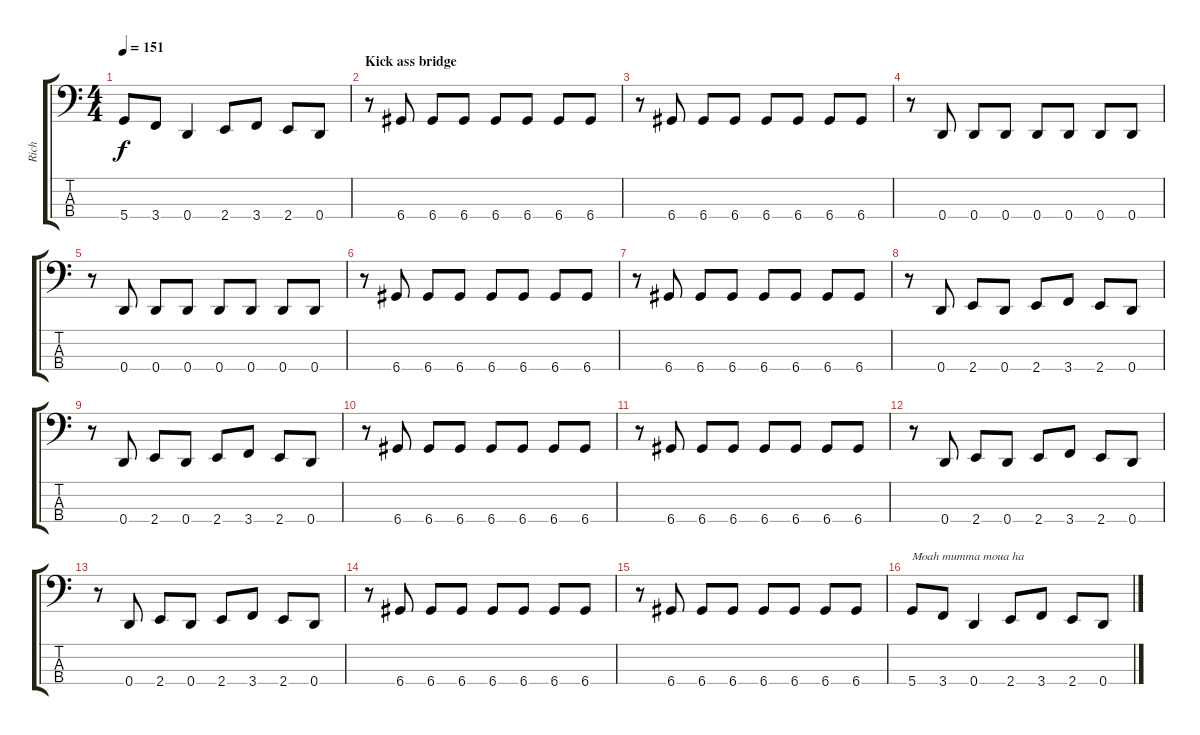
\track ("Rich" "Rich") {instrument electricbassfinger}
\staff {score tabs}
\tuning (G2 D2 A1 D1) {hide}
\ts (4 4)
\tempo 151
\clef f4
\ks c
5.4.8{dy f} 3.4.8 0.4.4 2.4.8 3.4.8 2.4.8 0.4.8 |
\section ("" "Kick ass bridge")
r.8 6.4.8 6.4.8 6.4.8 6.4.8 6.4.8 6.4.8 6.4.8 |
r.8 6.4.8 6.4.8 6.4.8 6.4.8 6.4.8 6.4.8 6.4.8 |
r.8 0.4.8 0.4.8 0.4.8 0.4.8 0.4.8 0.4.8 0.4.8 |
r.8 0.4.8 0.4.8 0.4.8 0.4.8 0.4.8 0.4.8 0.4.8 |
r.8 6.4.8 6.4.8 6.4.8 6.4.8 6.4.8 6.4.8 6.4.8 |
r.8 6.4.8 6.4.8 6.4.8 6.4.8 6.4.8 6.4.8 6.4.8 |
r.8 0.4.8 2.4.8 0.4.8 2.4.8 3.4.8 2.4.8 0.4.8 |
r.8 0.4.8 2.4.8 0.4.8 2.4.8 3.4.8 2.4.8 0.4.8 |
r.8 6.4.8 6.4.8 6.4.8 6.4.8 6.4.8 6.4.8 6.4.8 |
r.8 6.4.8 6.4.8 6.4.8 6.4.8 6.4.8 6.4.8 6.4.8 |
r.8 0.4.8 2.4.8 0.4.8 2.4.8 3.4.8 2.4.8 0.4.8 |
r.8 0.4.8 2.4.8 0.4.8 2.4.8 3.4.8 2.4.8 0.4.8 |
r.8 6.4.8 6.4.8 6.4.8 6.4.8 6.4.8 6.4.8 6.4.8 |
r.8 6.4.8 6.4.8 6.4.8 6.4.8 6.4.8 6.4.8 6.4.8 |
5.4.8{txt "Moah mumma moua ha"} 3.4.8 0.4.4 2.4.8 3.4.8 2.4.8 0.4.8
